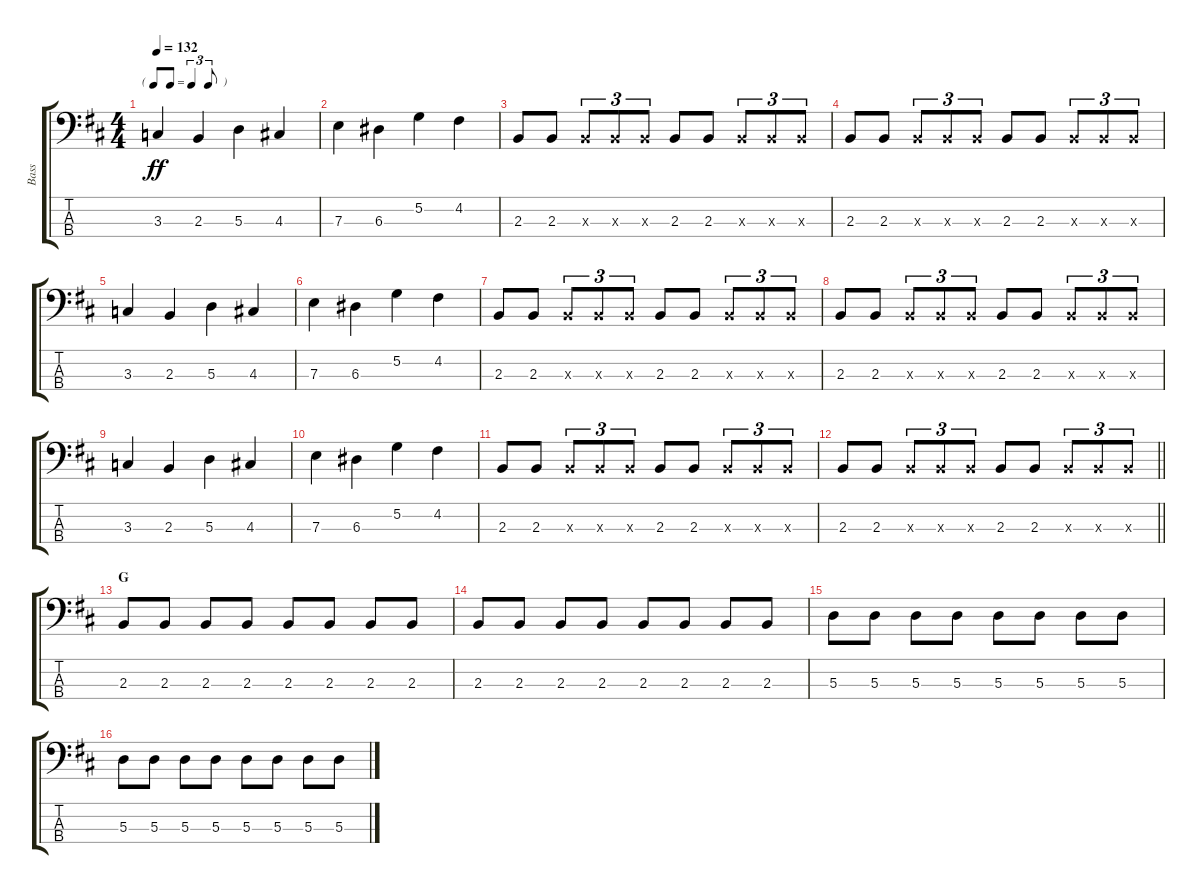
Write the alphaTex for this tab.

\track ("Bass" "Bass") {instrument electricbasspick}
\staff {score tabs}
\tuning (G2 D2 A1 E1) {hide}
\ts (4 4)
\tf triplet8th
\tempo 132
\clef f4
\ks d
3.3.4{dy ff} 2.3.4 5.3.4 4.3.4 |
7.3.4 6.3.4 5.2.4 4.2.4 |
2.3.8 2.3.8 2.3{x}.8{tu (3 2)} 2.3{x}.8{tu (3 2)} 2.3{x}.8{tu (3 2)} 2.3.8 2.3.8 2.3{x}.8{tu (3 2)} 2.3{x}.8{tu (3 2)} 2.3{x}.8{tu (3 2)} |
2.3.8 2.3.8 2.3{x}.8{tu (3 2)} 2.3{x}.8{tu (3 2)} 2.3{x}.8{tu (3 2)} 2.3.8 2.3.8 2.3{x}.8{tu (3 2)} 2.3{x}.8{tu (3 2)} 2.3{x}.8{tu (3 2)} |
3.3.4 2.3.4 5.3.4 4.3.4 |
7.3.4 6.3.4 5.2.4 4.2.4 |
2.3.8 2.3.8 2.3{x}.8{tu (3 2)} 2.3{x}.8{tu (3 2)} 2.3{x}.8{tu (3 2)} 2.3.8 2.3.8 2.3{x}.8{tu (3 2)} 2.3{x}.8{tu (3 2)} 2.3{x}.8{tu (3 2)} |
2.3.8 2.3.8 2.3{x}.8{tu (3 2)} 2.3{x}.8{tu (3 2)} 2.3{x}.8{tu (3 2)} 2.3.8 2.3.8 2.3{x}.8{tu (3 2)} 2.3{x}.8{tu (3 2)} 2.3{x}.8{tu (3 2)} |
3.3.4 2.3.4 5.3.4 4.3.4 |
7.3.4 6.3.4 5.2.4 4.2.4 |
2.3.8 2.3.8 2.3{x}.8{tu (3 2)} 2.3{x}.8{tu (3 2)} 2.3{x}.8{tu (3 2)} 2.3.8 2.3.8 2.3{x}.8{tu (3 2)} 2.3{x}.8{tu (3 2)} 2.3{x}.8{tu (3 2)} |
\barLineRight lightlight
2.3.8 2.3.8 2.3{x}.8{tu (3 2)} 2.3{x}.8{tu (3 2)} 2.3{x}.8{tu (3 2)} 2.3.8 2.3.8 2.3{x}.8{tu (3 2)} 2.3{x}.8{tu (3 2)} 2.3{x}.8{tu (3 2)} |
\section ("" "G")
2.3.8 2.3.8 2.3.8 2.3.8 2.3.8 2.3.8 2.3.8 2.3.8 |
2.3.8 2.3.8 2.3.8 2.3.8 2.3.8 2.3.8 2.3.8 2.3.8 |
5.3.8 5.3.8 5.3.8 5.3.8 5.3.8 5.3.8 5.3.8 5.3.8 |
5.3.8 5.3.8 5.3.8 5.3.8 5.3.8 5.3.8 5.3.8 5.3.8
